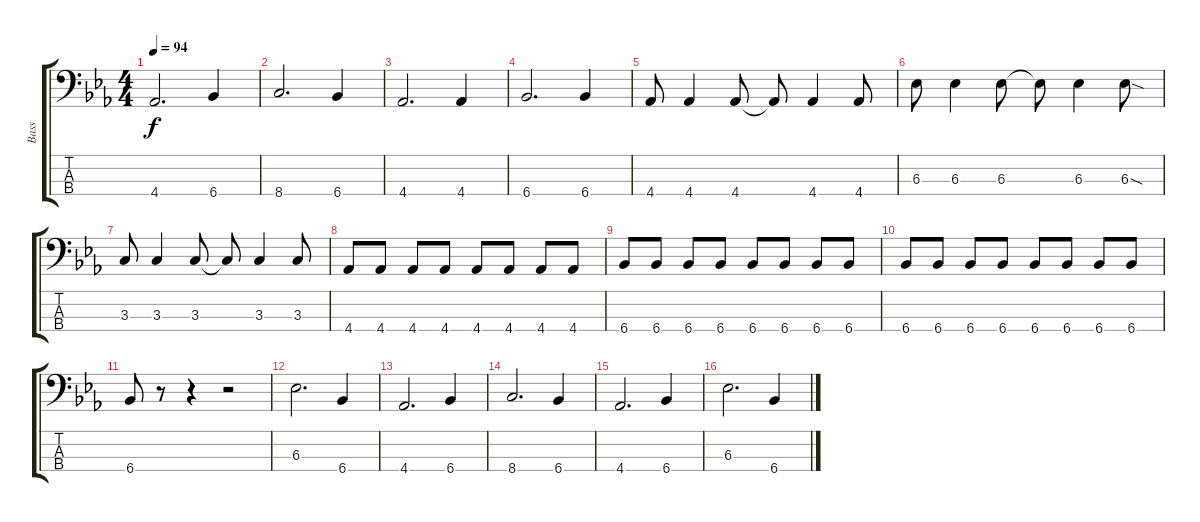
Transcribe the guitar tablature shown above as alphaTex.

\track ("Bass" "Bass") {instrument electricbassfinger}
\staff {score tabs}
\tuning (G2 D2 A1 E1) {hide}
\ts (4 4)
\tempo 94
\clef f4
\ks eb
4.4.2{d dy f} 6.4.4 |
8.4.2{d} 6.4.4 |
4.4.2{d} 4.4.4 |
6.4.2{d} 6.4.4 |
4.4.8 4.4.4 4.4.8 4.4{t}.8 4.4.4 4.4.8 |
6.3.8 6.3.4 6.3.8 6.3{t}.8 6.3.4 6.3{sod}.8 |
3.3.8 3.3.4 3.3.8 3.3{t}.8 3.3.4 3.3.8 |
4.4.8 4.4.8 4.4.8 4.4.8 4.4.8 4.4.8 4.4.8 4.4.8 |
6.4.8 6.4.8 6.4.8 6.4.8 6.4.8 6.4.8 6.4.8 6.4.8 |
6.4.8 6.4.8 6.4.8 6.4.8 6.4.8 6.4.8 6.4.8 6.4.8 |
6.4.8 r.8 r.4 r.2 |
6.3.2{d} 6.4.4 |
4.4.2{d} 6.4.4 |
8.4.2{d} 6.4.4 |
4.4.2{d} 6.4.4 |
6.3.2{d} 6.4.4
